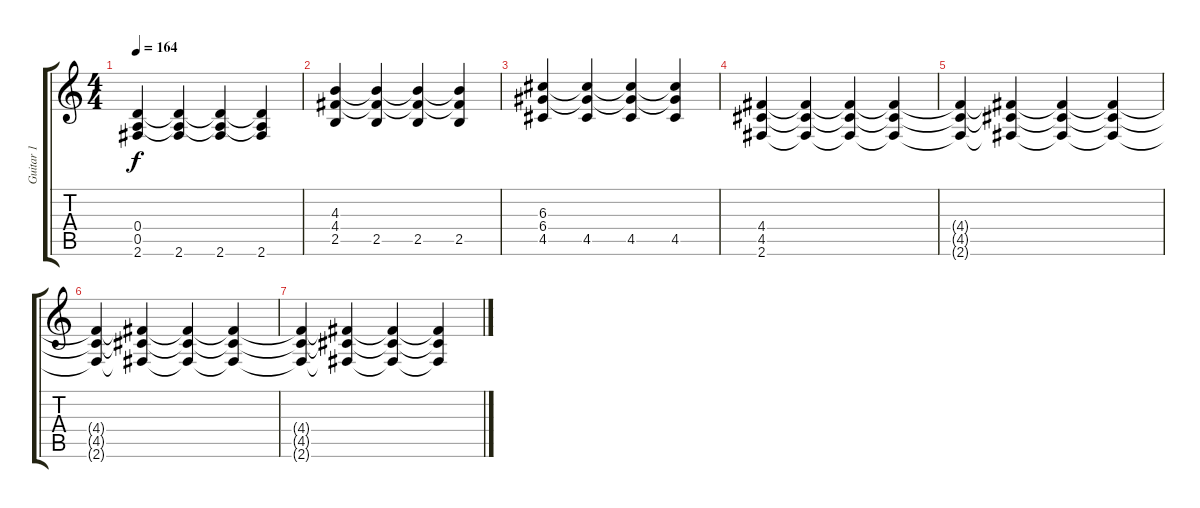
\track ("Guitar 1" "Guitar 1") {instrument distortionguitar}
\staff {score tabs}
\tuning (E4 B3 G3 D3 A2 E2) {hide}
\ts (4 4)
\tempo 164
\clef g2
\ks c
(0.4{t} 0.5{t} 2.6).4{dy f} (0.4{t} 0.5{t} 2.6).4 (0.4{t} 0.5{t} 2.6).4 (0.4{t} 0.5{t} 2.6).4 |
(4.3 4.4 2.5).4 (4.3{t} 4.4{t} 2.5).4 (4.3{t} 4.4{t} 2.5).4 (4.3{t} 4.4{t} 2.5).4 |
(6.3 6.4 4.5).4 (6.3{t} 6.4{t} 4.5).4 (6.3{t} 6.4{t} 4.5).4 (6.3{t} 6.4{t} 4.5).4 |
(4.4 4.5 2.6).4 (4.4{t} 4.5{t} 2.6{t}).4 (4.4{t} 4.5{t} 2.6{t}).4 (4.4{t} 4.5{t} 2.6{t}).4 |
(4.4{t} 4.5{t} 2.6{t}).4 (4.4{t} 4.5{t} 2.6{t}).4 (4.4{t} 4.5{t} 2.6{t}).4 (4.4{t} 4.5{t} 2.6{t}).4 |
(4.4{t} 4.5{t} 2.6{t}).4 (4.4{t} 4.5{t} 2.6{t}).4 (4.4{t} 4.5{t} 2.6{t}).4 (4.4{t} 4.5{t} 2.6{t}).4 |
(4.4{t} 4.5{t} 2.6{t}).4 (4.4{t} 4.5{t} 2.6{t}).4 (4.4{t} 4.5{t} 2.6{t}).4 (4.4{t} 4.5{t} 2.6{t}).4
